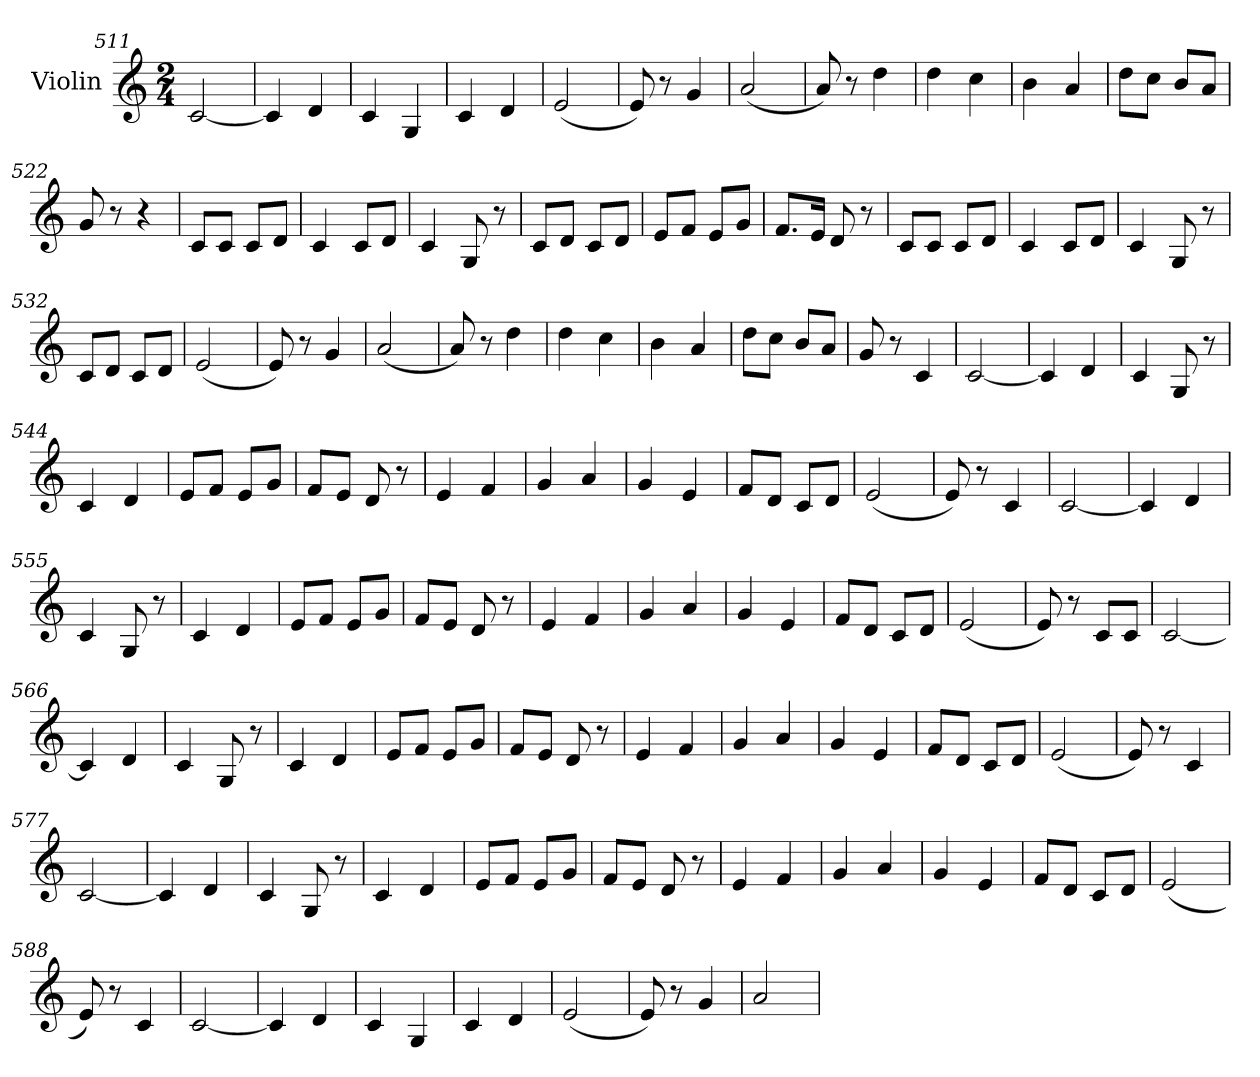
**kern
*part1
*staff1
*I"Violin
*clefG2
*k[]
*M2/4
=511
[2c/
=512
4c/]
4d/
=513
4c/
4G/
!!LO:LB:g=z
=514
4c/
4d/
=515
(<2e/
=516
8e/)
8r
4g/
=517
(<2a/
=518
8a/)
8r
4dd\
=519
4dd\
4cc\
=520
4b\
4a/
=521
8dd\L
8cc\J
8b/L
8a/J
=522
8g/
8r
4r
=523
8c/L
8c/J
8c/L
8d/J
!!LO:PB:g=z
=524
4c/
8c/L
8d/J
=525
4c/
8G/
8r
=526
8c/L
8d/J
8c/L
8d/J
=527
8e/L
8f/J
8e/L
8g/J
=528
8.f/L
16e/Jk
8d/
8r
=529
8c/L
8c/J
8c/L
8d/J
=530
4c/
8c/L
8d/J
=531
4c/
8G/
8r
=532
8c/L
8d/J
8c/L
8d/J
!!LO:LB:g=z
=533
(<2e/
=534
8e/)
8r
4g/
=535
(<2a/
=536
8a/)
8r
4dd\
=537
4dd\
4cc\
=538
4b\
4a/
=539
8dd\L
8cc\J
8b/L
8a/J
=540
8g/
8r
4c/
=541
[2c/
=542
4c/]
4d/
!!LO:LB:g=z
=543
4c/
8G/
8r
=544
4c/
4d/
=545
8e/L
8f/J
8e/L
8g/J
=546
8f/L
8e/J
8d/
8r
=547
4e/
4f/
=548
4g/
4a/
=549
4g/
4e/
=550
8f/L
8d/J
8c/L
8d/J
=551
(<2e/
=552
8e/)
8r
4c/
!!LO:LB:g=z
=553
[2c/
=554
4c/]
4d/
=555
4c/
8G/
8r
=556
4c/
4d/
=557
8e/L
8f/J
8e/L
8g/J
=558
8f/L
8e/J
8d/
8r
=559
4e/
4f/
=560
4g/
4a/
=561
4g/
4e/
=562
8f/L
8d/J
8c/L
8d/J
!!LO:LB:g=z
=563
(<2e/
=564
8e/)
8r
8c/L
8c/J
=565
[2c/
=566
4c/]
4d/
=567
4c/
8G/
8r
=568
4c/
4d/
=569
8e/L
8f/J
8e/L
8g/J
=570
8f/L
8e/J
8d/
8r
=571
4e/
4f/
=572
4g/
4a/
!!LO:LB:g=z
=573
4g/
4e/
=574
8f/L
8d/J
8c/L
8d/J
=575
(<2e/
=576
8e/)
8r
4c/
=577
[2c/
=578
4c/]
4d/
=579
4c/
8G/
8r
=580
4c/
4d/
=581
8e/L
8f/J
8e/L
8g/J
=582
8f/L
8e/J
8d/
8r
!!LO:LB:g=z
=583
4e/
4f/
=584
4g/
4a/
=585
4g/
4e/
=586
8f/L
8d/J
8c/L
8d/J
=587
(<2e/
=588
8e/)
8r
4c/
=589
[2c/
=590
4c/]
4d/
=591
4c/
4G/
=592
4c/
4d/
=593
(<2e/
!!LO:LB:g=z
=594
8e/)
8r
4g/
=595
2a/
=
*-
